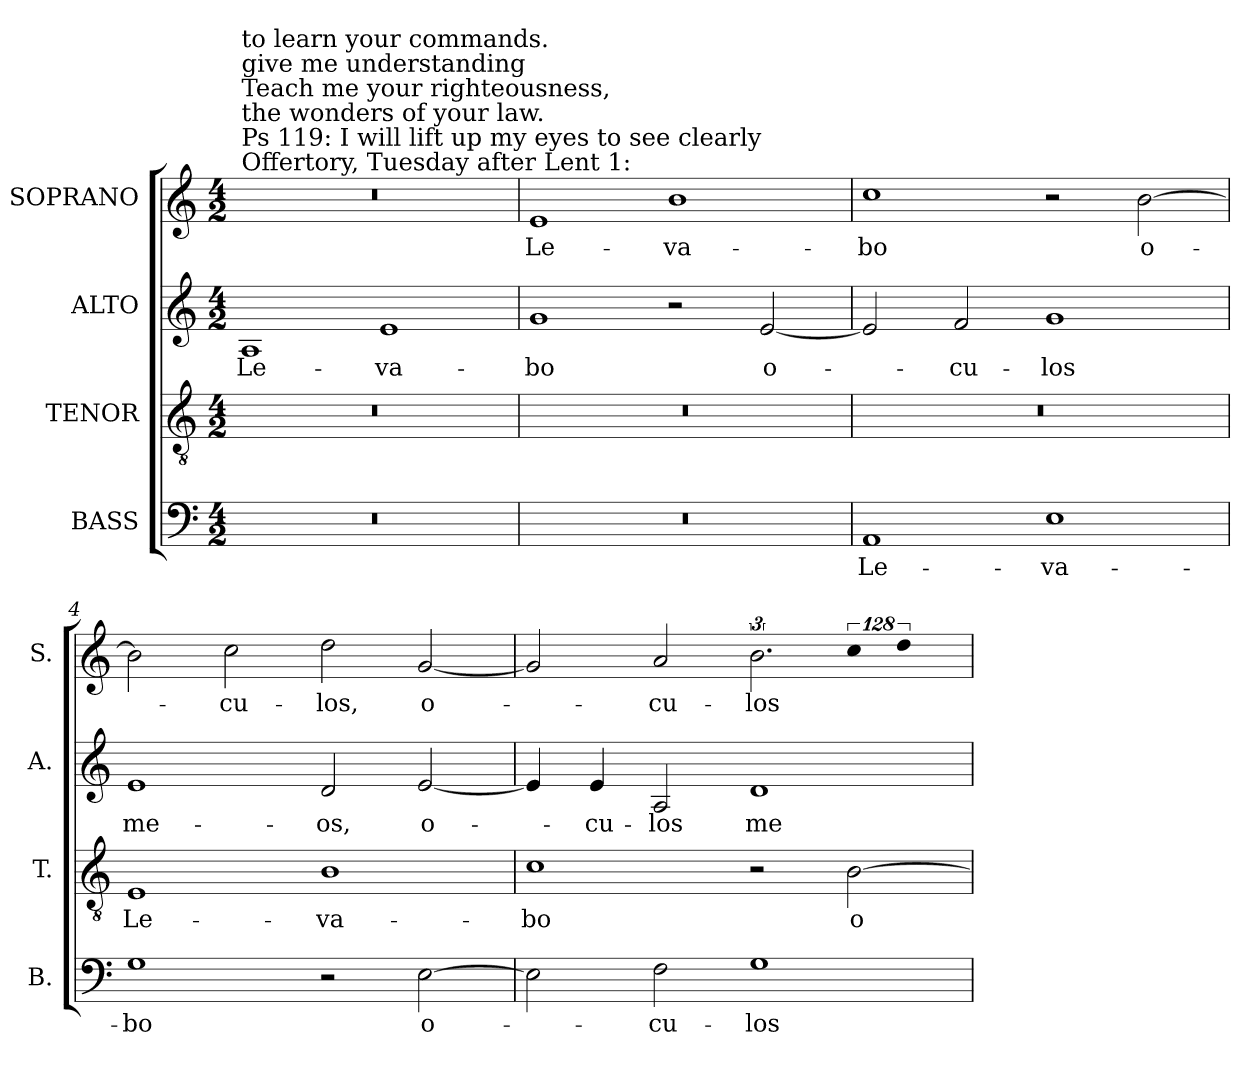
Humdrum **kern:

**kern	**text	**kern	**text	**kern	**text	**kern	**text
*part4	*part4	*part3	*part3	*part2	*part2	*part1	*part1
*staff4	*staff4	*staff3	*staff3	*staff2	*staff2	*staff1	*staff1
*I"BASS	*	*I"TENOR	*	*I"ALTO	*	*I"SOPRANO	*
*I'B.	*	*I'T.	*	*I'A.	*	*I'S.	*
!!LO:PB:g=z
*clefF4	*	*clefGv2	*	*clefG2	*	*clefG2	*
*	*	*ITrd7c12	*	*	*	*	*
*k[]	*	*k[]	*	*k[]	*	*k[]	*
*C:	*	*C:	*	*C:	*	*C:	*
*M4/2	*	*M4/2	*	*M4/2	*	*M4/2	*
*MM192	*	*MM192	*	*MM192	*	*MM192	*
=1	=1	=1	=1	=1	=1	=1	=1
!LO:N:vis=1	!	!LO:N:vis=1	!	!	!	!	!
!	!	!	!	!	!	!LO:TX:a:t=Offertory, Tuesday after Lent 1&colon;	!
!	!	!	!	!	!	!LO:TX:t=Ps 119&colon; I will lift up my eyes to see clearly	!
!	!	!	!	!	!	!LO:TX:t=the wonders of your law.	!
!	!	!	!	!	!	!LO:TX:t=Teach me your righteousness,	!
!	!	!	!	!	!	!LO:TX:t=give me understanding	!
!	!	!	!	!	!	!LO:TX:t=to learn your commands.	!
!	!	!	!	!	!LO:LY:b:color=#000000	!LO:N:vis=1	!
0r	.	0r	.	1Ai	Le-	0r	.
!	!	!	!	!	!LO:LY:b:color=#000000	!	!
.	.	.	.	1ei	-va-	.	.
=2	=2	=2	=2	=2	=2	=2	=2
!LO:N:vis=1	!	!LO:N:vis=1	!	!	!	!	!
!	!	!	!	!	!LO:LY:b:color=#000000	!	!
!	!	!	!	!	!	!	!LO:LY:b:color=#000000
0r	.	0r	.	1gi	-bo	1ei	Le-
!	!	!	!	!	!	!	!LO:LY:b:color=#000000
.	.	.	.	2r	.	1bi	-va-
!	!	!	!	!	!LO:LY:b:color=#000000	!	!
.	.	.	.	[2ei/	o-	.	.
=3	=3	=3	=3	=3	=3	=3	=3
!	!LO:LY:b:color=#000000	!LO:N:vis=1	!	!	!	!	!
!	!	!	!	!	!	!	!LO:LY:b:color=#000000
1AAi	Le-	0r	.	2ei/]	.	1cci	-bo
!	!	!	!	!	!LO:LY:b:color=#000000	!	!
.	.	.	.	2fi/	-cu-	.	.
!	!LO:LY:b:color=#000000	!	!	!	!	!	!
!	!	!	!	!	!LO:LY:b:color=#000000	!	!
1Ei	-va-	.	.	1gi	-los	2r	.
!	!	!	!	!	!	!	!LO:LY:b:color=#000000
.	.	.	.	.	.	[2bi\	o-
=4	=4	=4	=4	=4	=4	=4	=4
!	!LO:LY:b:color=#000000	!	!	!	!	!	!
!	!	!	!LO:LY:b:color=#000000	!	!	!	!
!	!	!	!	!	!LO:LY:b:color=#000000	!	!
1Gi	-bo	1EEi	Le-	1ei	me-	2bi\]	.
!	!	!	!	!	!	!	!LO:LY:b:color=#000000
.	.	.	.	.	.	2cci\	-cu-
!	!	!	!LO:LY:b:color=#000000	!	!	!	!
!	!	!	!	!	!LO:LY:b:color=#000000	!	!
!	!	!	!	!	!	!	!LO:LY:b:color=#000000
2r	.	1BBi	-va-	2di/	-os,	2ddi\	-los,
!	!LO:LY:b:color=#000000	!	!	!	!	!	!
!	!	!	!	!	!LO:LY:b:color=#000000	!	!
!	!	!	!	!	!	!	!LO:LY:b:color=#000000
[2Ei\	o-	.	.	[2ei/	o-	[2gi/	o-
=5	=5	=5	=5	=5	=5	=5	=5
!	!	!	!LO:LY:b:color=#000000	!	!	!	!
2Ei\]	.	1Ci	-bo	4ei/]	.	2gi/]	.
!	!	!	!	!	!LO:LY:b:color=#000000	!	!
.	.	.	.	4ei/	-cu-	.	.
!	!LO:LY:b:color=#000000	!	!	!	!	!	!
!	!	!	!	!	!LO:LY:b:color=#000000	!	!
!	!	!	!	!	!	!	!LO:LY:b:color=#000000
2Fi\	-cu-	.	.	2Ai/	-los	2ai/	-cu-
!	!LO:LY:b:color=#000000	!	!	!	!	!	!
!	!	!	!	!	!LO:LY:b:color=#000000	!	!
!	!	!	!	!	!	!	!LO:LY:b:color=#000000
1Gi	-los	2r	.	1di	me-	3.bi\	-los
!	!	!	!LO:LY:b:color=#000000	!	!	!LO:N:vis=4	!
.	.	[2BBi\	o-	.	.	512%85cci\	.
!	!	!	!	!	!	!LO:N:vis=2	!
.	.	.	.	.	.	512%171ddi\	.
=	=	=	=	=	=	=	=
*-	*-	*-	*-	*-	*-	*-	*-
